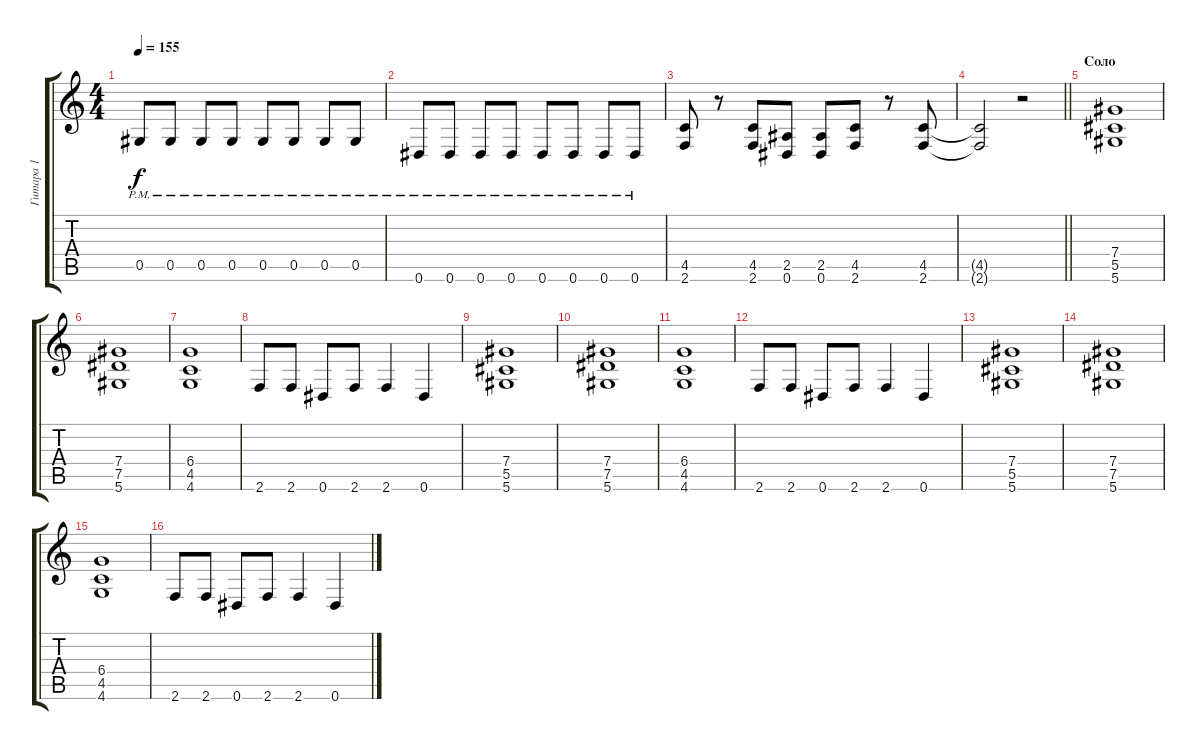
\track ("Гитара 1" "Гитара 1") {instrument distortionguitar}
\staff {score tabs}
\tuning (Eb4 Bb3 Gb3 Db3 Ab2 Eb2) {hide}
\ts (4 4)
\tempo 155
\clef g2
\ks c
0.5{pm}.8{dy f} 0.5{pm}.8 0.5{pm}.8 0.5{pm}.8 0.5{pm}.8 0.5{pm}.8 0.5{pm}.8 0.5{pm}.8 |
0.6{pm}.8 0.6{pm}.8 0.6{pm}.8 0.6{pm}.8 0.6{pm}.8 0.6{pm}.8 0.6{pm}.8 0.6{pm}.8 |
(4.5 2.6).8 r.8 (4.5 2.6).8 (2.5 0.6).8 (2.5 0.6).8 (4.5 2.6).8 r.8 (4.5 2.6).8 |
\barLineRight lightlight
(4.5{t} 2.6{t}).2 r.2 |
\section ("" "Соло")
(7.4 5.5 5.6).1{volume 11} |
(7.4 7.5 5.6).1 |
(6.4 4.5 4.6).1 |
2.6.8 2.6.8 0.6.8 2.6.8 2.6.4 0.6.4 |
(7.4 5.5 5.6).1 |
(7.4 7.5 5.6).1 |
(6.4 4.5 4.6).1 |
2.6.8 2.6.8 0.6.8 2.6.8 2.6.4 0.6.4 |
(7.4 5.5 5.6).1 |
(7.4 7.5 5.6).1 |
(6.4 4.5 4.6).1 |
2.6.8 2.6.8 0.6.8 2.6.8 2.6.4 0.6.4
